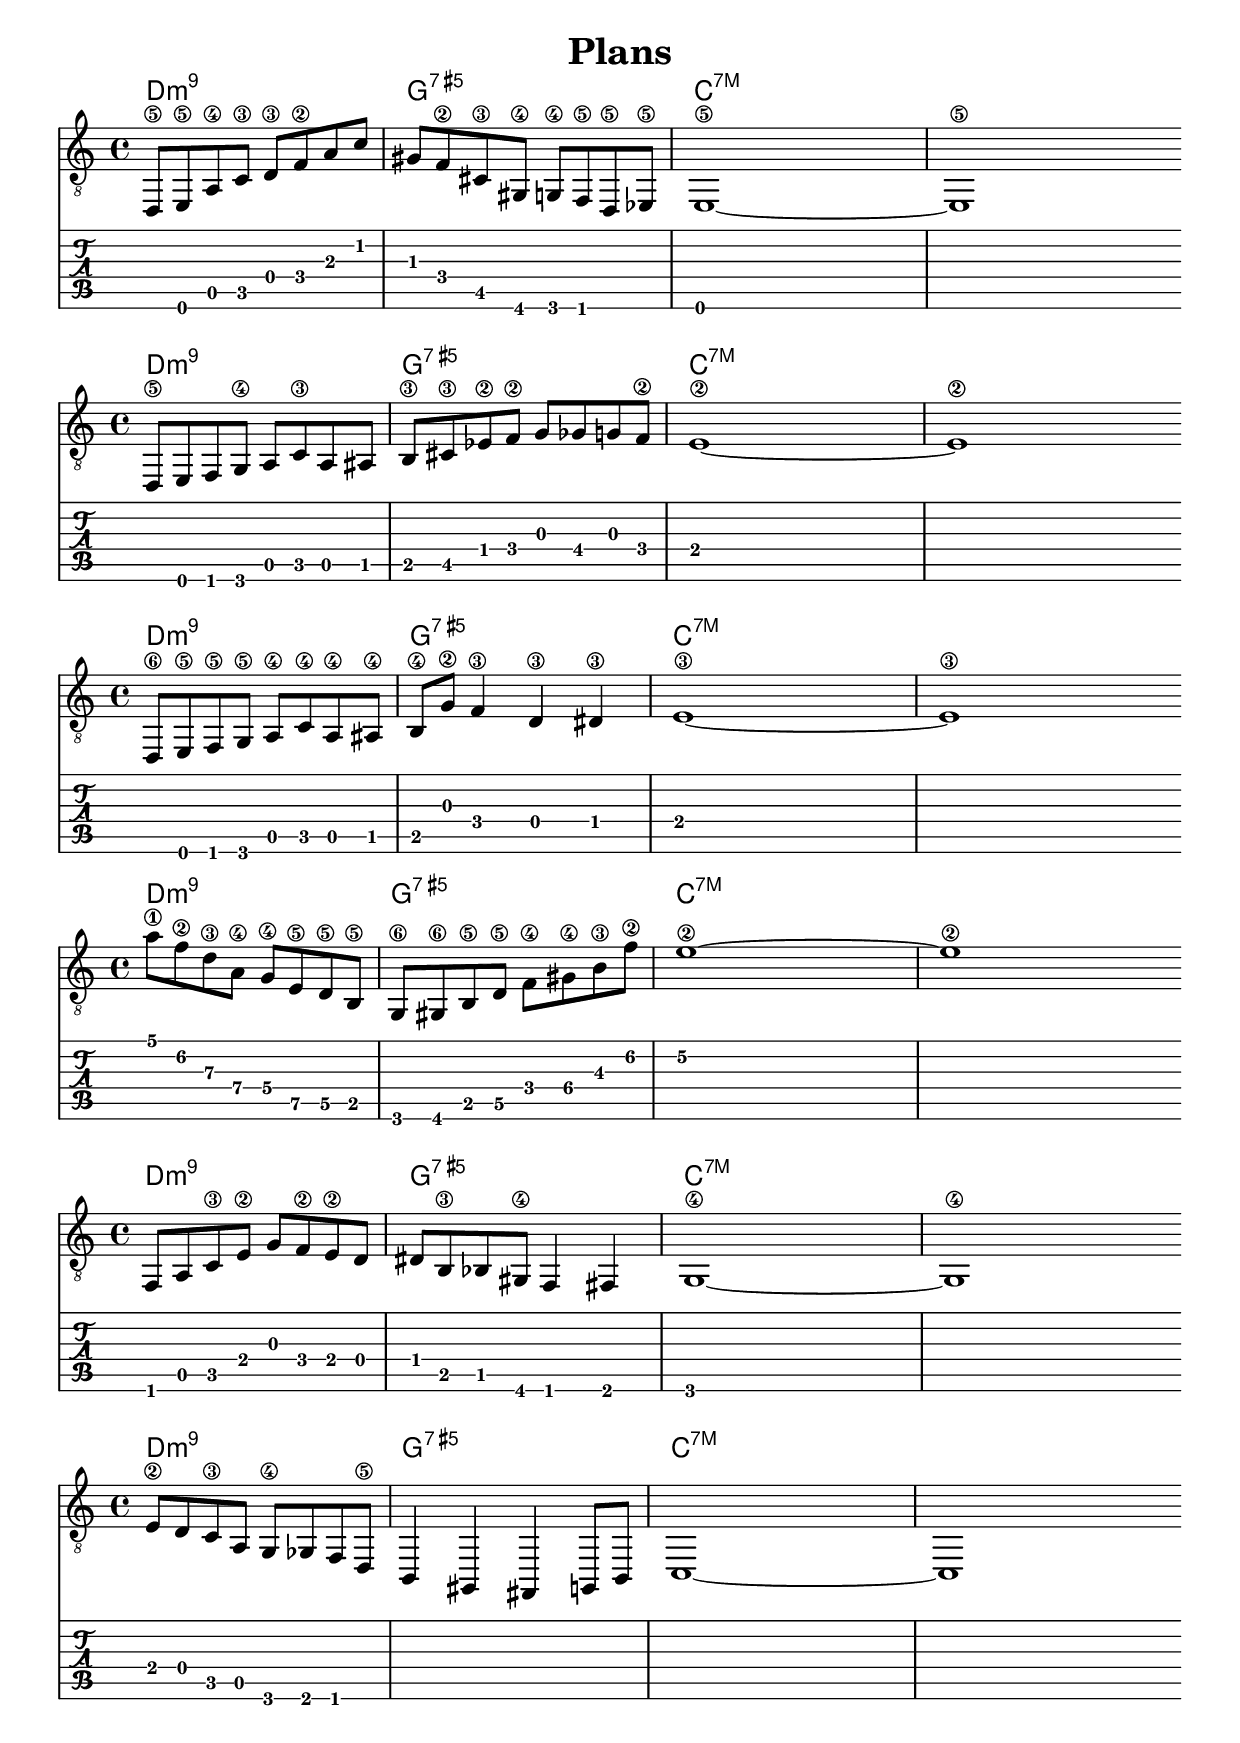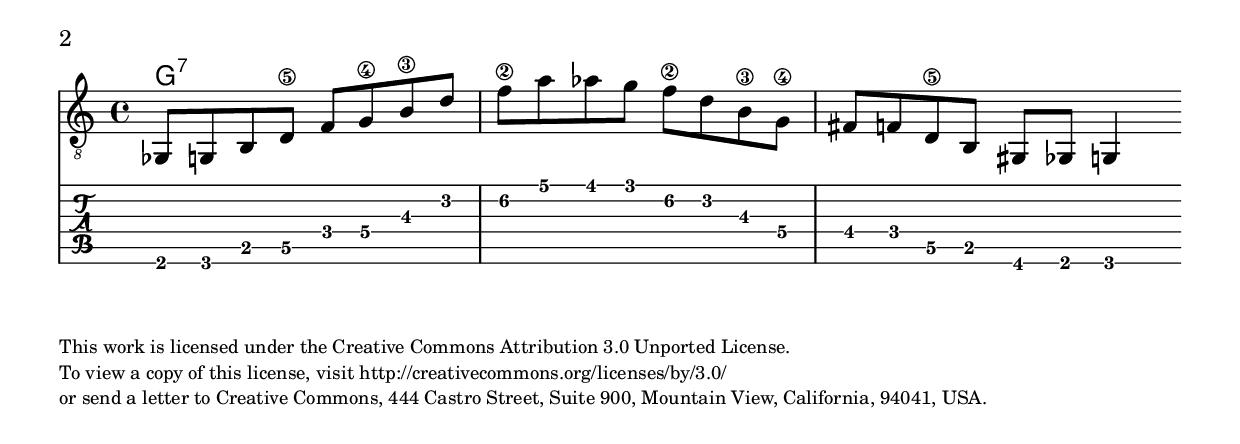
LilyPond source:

\include "common/functions.ly"
\include "common/baselayout.ly"

\header{ title = "Plans" }


\version "2.12.3"  % necessary for upgrading to future LilyPond versions.



\score {


\baseTab 
	\relative {
		\time 4/4 \bar "|:" 
		d,8\5 e\5 a\4 c\3 d\3 f\2 a c
		gis f\2 cis\3 gis\4 g\4 f\5 d\5 ees\5 
		e1\5~e1\5 \bar ":|" 
	}
	\chordmode {
	\set majorSevenSymbol = \markup { 7M } \time 4/4
     d1:m9 g:7.5+ c:maj7 c:maj7 
	}


}


\score {

\baseTab 
	\relative  {
		\time 4/4\bar "|:"
		d,8\5 e f g\4 a c\3 a ais 
		b\3 cis\3 ees\2 f\2 g ges g f\2 
		e1\2~e1\2 \bar ":|" 
	}
	\chordmode {
		\set majorSevenSymbol = \markup { 7M } \time 4/4
     	d1:m9 g:7.5+ c:maj7 c:maj7 
	}


}



\score {


\baseTab 
 	\relative  {
		\time 4/4 \bar "|:"
		d,8\6 e\5 f\5 g\5 a\4 c\4 a\4 ais\4
		b\4 g'\2 f4\3 d\3 dis\3 
		e1\3~e1\3 \bar ":|" 
	}
	\chordmode {
		\set majorSevenSymbol = \markup { 7M } \time 4/4
     	d1:m9 g:7.5+ c:maj7 c:maj7 
	}
}


\score {


\baseTab 
 	\relative  {
		\time 4/4 \bar "|:"
		a'8\1 f\2 d\3 a\4 g\4 e\5 d\5 b\5
		g\6 gis\6 b\5 d\5 f\4 gis\4 b\3 f'\2 
		e1\2~e1\2 \bar ":|" 
	}
	\chordmode {
		\set majorSevenSymbol = \markup { 7M } \time 4/4
     	d1:m9 g:7.5+ c:maj7 c:maj7 
	}
}

\score {

\baseTab 
 	\relative  {
		\time 4/4 \bar "|:"
		f,8 a c\3 e\2 g f\2 e\2 d dis
		b\3 bes gis\4 f4 fis4 g1\4~g1\4
		\bar ":|" 
	}
	\chordmode {
		\set majorSevenSymbol = \markup { 7M } \time 4/4
     	d1:m9 g:7.5+ c:maj7 c:maj7 
	}
}

\score {

\baseTab 
 	\relative  {
		\time 4/4 \bar "|:"
		e8\2 d c\3 a g\4 ges f d\5 
		b4 gis fis g8 b c1~c1
		\bar ":|" 
	}
	\chordmode {
		\set majorSevenSymbol = \markup { 7M } \time 4/4
     	d1:m9 g:7.5+ c:maj7 c:maj7 
	}
}


\score {


\baseTab 
 	\relative  {
		\time 4/4 \bar "|:"
		ges,8 g b d\5 f g\4 b\3 d f\2 a aes g
		f\2 d b\3 g\4 fis f d\5 b 
		gis ges g4 
		\bar ":|" 
	}
	\chordmode {
		\time 4/4
     	g1:7  
	}
}




\markup {
	\abs-fontsize #9
	\column {
		\line { This work is licensed under the Creative Commons Attribution 3.0 Unported License.}
		\line { To view a copy of this license, visit http://creativecommons.org/licenses/by/3.0/ }
		\line {or send a letter to Creative Commons, 444 Castro Street, Suite 900, Mountain View, California, 94041, USA. }
	}
}


